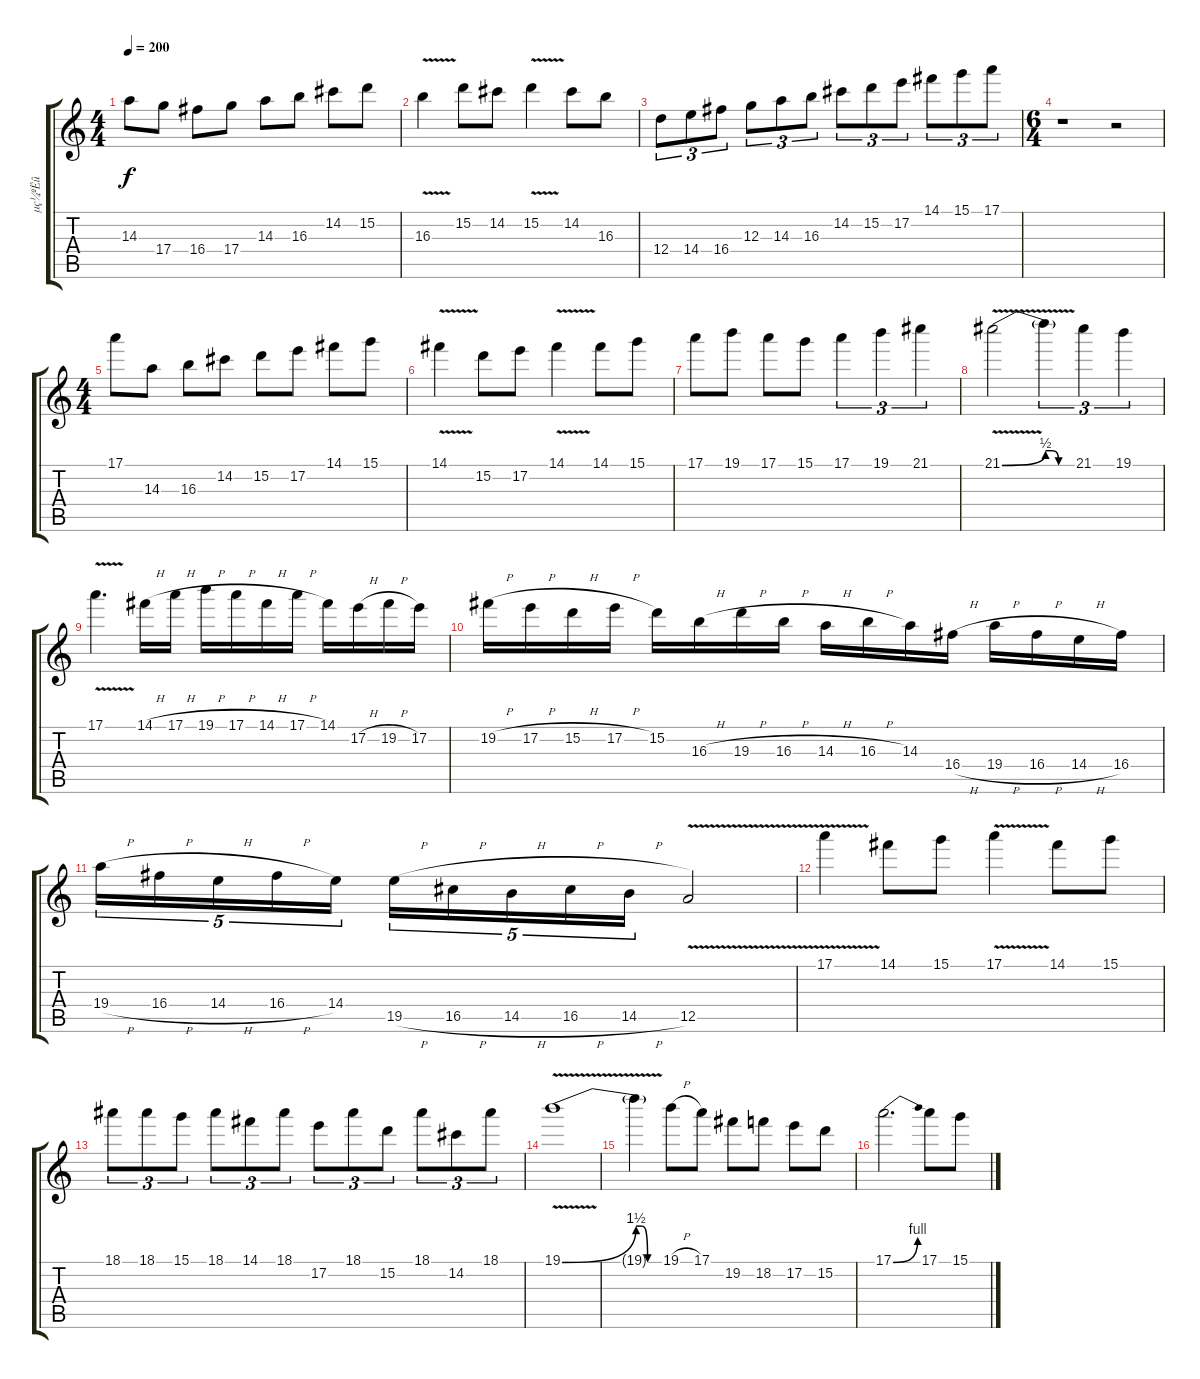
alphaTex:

\track ("µç¼ªËû" "µç¼ªËû") {instrument distortionguitar}
\staff {score tabs}
\tuning (E4 B3 G3 D3 A2 E2) {hide}
\ts (4 4)
\tempo 200
\clef g2
\ks c
14.3.8{dy f} 17.4.8 16.4.8 17.4.8 14.3.8 16.3.8 14.2.8 15.2.8 |
16.3{v}.4 15.2.8 14.2.8 15.2{v}.4 14.2.8 16.3.8 |
12.4.8{tu (3 2)} 14.4.8{tu (3 2)} 16.4.8{tu (3 2)} 12.3.8{tu (3 2)} 14.3.8{tu (3 2)} 16.3.8{tu (3 2)} 14.2.8{tu (3 2)} 15.2.8{tu (3 2)} 17.2.8{tu (3 2)} 14.1.8{tu (3 2)} 15.1.8{tu (3 2)} 17.1.8{tu (3 2)} |
\ts (6 4)
r.1 r.2 |
\ts (4 4)
17.1.8 14.3.8 16.3.8 14.2.8 15.2.8 17.2.8 14.1.8 15.1.8 |
14.1{v}.4 15.2.8 17.2.8 14.1{v}.4 14.1.8 15.1.8 |
17.1.8 19.1.8 17.1.8 15.1.8 17.1.4{tu (3 2)} 19.1.4{tu (3 2)} 21.1.4{tu (3 2)} |
21.1{be (bend 0 0 60 2) v}.2 21.1{be (custom 0 2 15 2 30 0 60 0) t}.4{tu (3 2)} 21.1.4{tu (3 2)} 19.1.4{tu (3 2)} |
17.1{v}.4{d} 14.1{h}.16 17.1{h}.16 19.1{h}.16 17.1{h}.16 14.1{h}.16 17.1{h}.16 14.1.16 17.2{h}.16 19.2{h}.16 17.2.16 |
19.2{h}.16 17.2{h}.16 15.2{h}.16 17.2{h}.16 15.2.16 16.3{h}.16 19.3{h}.16 16.3{h}.16 14.3{h}.16 16.3{h}.16 14.3.16 16.4{h}.16 19.4{h}.16 16.4{h}.16 14.4{h}.16 16.4.16 |
19.4{h}.16{tu (5 4)} 16.4{h}.16{tu (5 4)} 14.4{h}.16{tu (5 4)} 16.4{h}.16{tu (5 4)} 14.4.16{tu (5 4)} 19.5{h}.16{tu (5 4)} 16.5{h}.16{tu (5 4)} 14.5{h}.16{tu (5 4)} 16.5{h}.16{tu (5 4)} 14.5{h}.16{tu (5 4)} 12.5{v}.2 |
17.1{v}.4 14.1.8 15.1.8 17.1{v}.4 14.1.8 15.1.8 |
18.1.8{tu (3 2)} 18.1.8{tu (3 2)} 15.1.8{tu (3 2)} 18.1.8{tu (3 2)} 14.1.8{tu (3 2)} 18.1.8{tu (3 2)} 17.2.8{tu (3 2)} 18.1.8{tu (3 2)} 15.2.8{tu (3 2)} 18.1.8{tu (3 2)} 14.2.8{tu (3 2)} 18.1.8{tu (3 2)} |
19.1{be (bend 0 0 60 6) v}.1 |
19.1{be (custom 0 6 15 6 30 0 60 0) t}.4 19.1{h}.8 17.1.8 19.2.8 18.2.8 17.2.8 15.2.8 |
17.1{be (bend 0 0 60 4)}.2{d} 17.1.8 15.1.8
